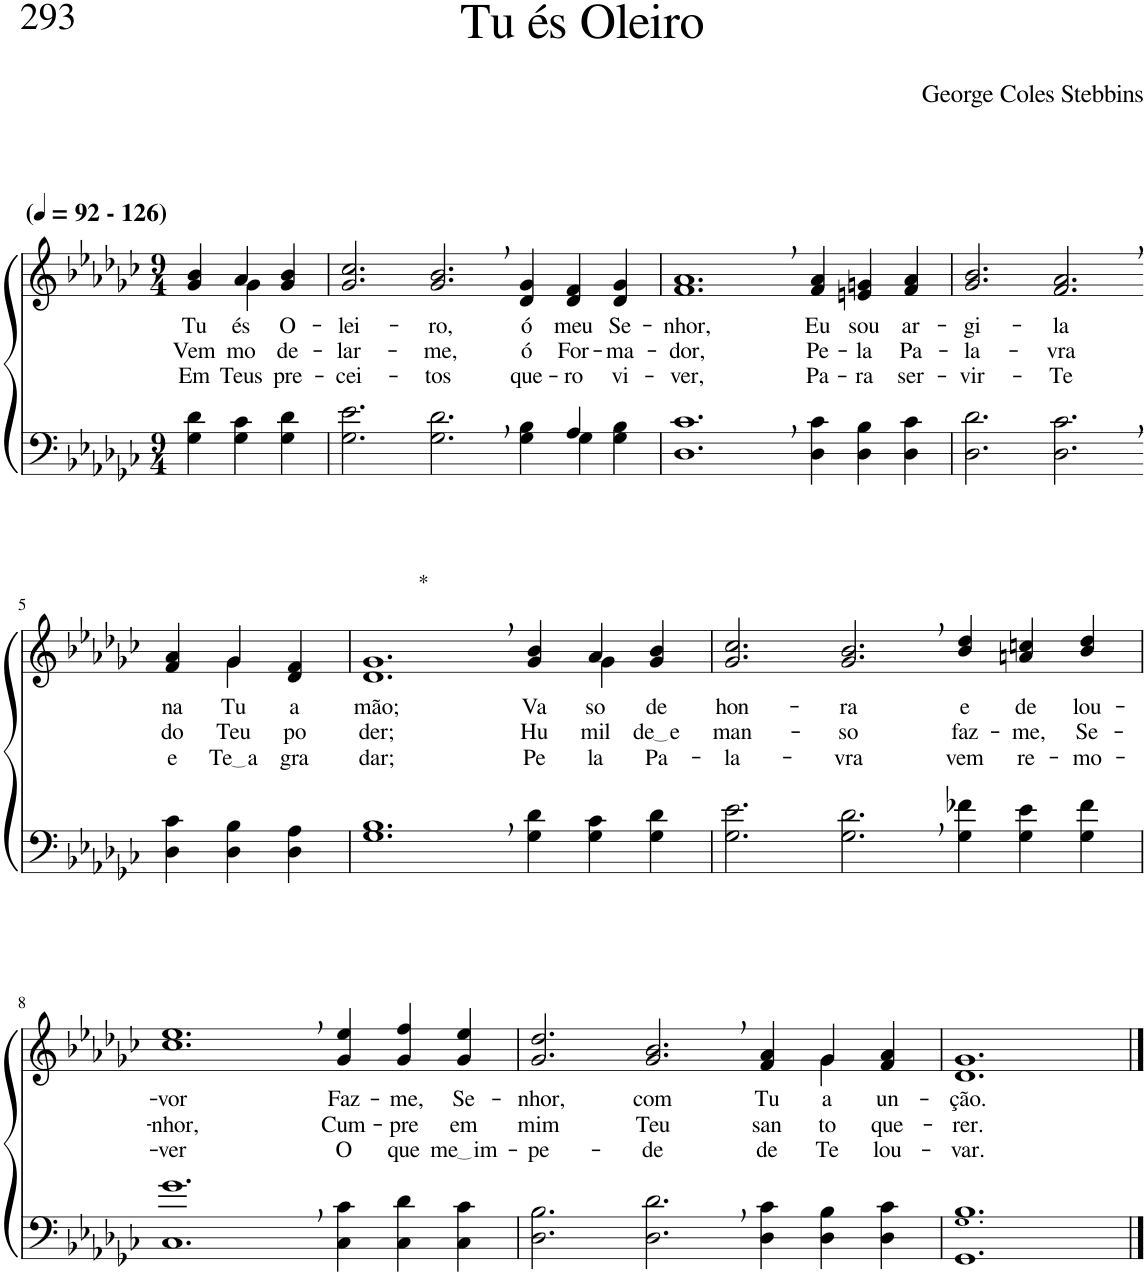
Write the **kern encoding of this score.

**kern	**kern	**text	**text	**text
*part2	*part1	*part1	*part1	*part1
*staff2	*staff1	*staff1	*staff1	*staff1
*I"Parte III e IV	*I"Parte I e II	*	*	*
*clefF4	*clefG2	*	*	*
*Trd2c3	*Trd2c3	*	*	*
*k[b-e-a-d-g-c-]	*k[b-e-a-d-g-c-]	*	*	*
*M9/4	*M9/4	*	*	*
*MM92	*MM92	*	*	*
=1	=1	=1	=1	=1
!	!LO:TX:a:B:t=(	!	!	!
!	!LO:TX:a:B:t=- 126)	!	!	!
!	!	!LO:LY:b	!LO:LY:b	!LO:LY:b
*	*^	*	*	*
4G-\ 4d-\	4g-/ 4b-/	4ryy	Tu	Vem	Em
!	!	!	!LO:LY:b	!LO:LY:b	!LO:LY:b
4G-\ 4c-\	4a-/	4g-\	és	mo-	Teus
!	!	!	!LO:LY:b	!LO:LY:b	!LO:LY:b
4G-\ 4d-\	4g-/ 4b-/	4ryy	O-	-de-	pre-
=2	=2	=2	=2	=2	=2
*^	*	*	*	*	*
!	!	!	!	!LO:LY:b	!LO:LY:b	!LO:LY:b
*	*	*v	*v	*	*	*
2.G-\ 2.e-\	1..ryy	2.g-/ 2.cc-/	-lei-	-lar-	-cei-
!	!	!	!LO:LY:b	!LO:LY:b	!LO:LY:b
2.G-\, 2.d-\,	.	2.g-/, 2.b-/,	-ro,	-me,	-tos
!	!	!	!LO:LY:b	!LO:LY:b	!LO:LY:b
4G-\ 4B-\	.	4d-/ 4g-/	ó	ó	que-
!	!	!	!LO:LY:b	!LO:LY:b	!LO:LY:b
4G-\	4A-/	4d-/ 4f/	meu	For-	-ro
!	!	!	!LO:LY:b	!LO:LY:b	!LO:LY:b
4G-\ 4B-\	4ryy	4d-/ 4g-/	Se-	-ma-	vi-
=3	=3	=3	=3	=3	=3
!	!	!	!LO:LY:b	!LO:LY:b	!LO:LY:b
*v	*v	*	*	*	*
1.D-, 1.c-,	1.f, 1.a-,	-nhor,	-dor,	-ver,
!	!	!LO:LY:b	!LO:LY:b	!LO:LY:b
4D-\ 4c-\	4f/ 4a-/	Eu	Pe-	Pa-
!	!	!LO:LY:b	!LO:LY:b	!LO:LY:b
4D-\ 4B-\	4en/ 4gn/	sou	-la	-ra
!	!	!LO:LY:b	!LO:LY:b	!LO:LY:b
4D-\ 4c-\	4f/ 4a-/	ar-	Pa-	ser-
=4	=4	=4	=4	=4
!	!	!LO:LY:b	!LO:LY:b	!LO:LY:b
2.D-\ 2.d-\	2.g-/ 2.b-/	-gi-	-la-	-vir-
!	!	!LO:LY:b	!LO:LY:b	!LO:LY:b
2.D-\, 2.c-\,	2.f/, 2.a-/,	-la	-vra	-Te
!!LO:LB:g=z
=5-	=5-	=5-	=5-	=5-
*	*^	*	*	*
!	!	!	!LO:LY:b	!LO:LY:b	!LO:LY:b
4D-\ 4c-\	4ryy	4f/ 4a-/	-na	do	e
!	!	!	!LO:LY:b	!LO:LY:b	!LO:LY:b
4D-\ 4B-\	4g-\	4g-/	Tu-	Teu	Te a
!	!	!	!LO:LY:b	!LO:LY:b	!LO:LY:b
4D-\ 4A-\	4ryy	4d-/ 4f/	a	po-	-gra-
=6	=6	=6	=6	=6	=6
!	!LO:TX:a:t=*	!	!	!	!
!	!	!	!LO:LY:b	!LO:LY:b	!LO:LY:b
1.G-, 1.B-,	1.d-, 1.g-,	1..ryy	-mão;	-der;	-dar;
!	!	!	!LO:LY:b	!LO:LY:b	!LO:LY:b
4G-\ 4d-\	4g-/ 4b-/	.	Va-	Hu-	Pe-
!	!	!	!LO:LY:b	!LO:LY:b	!LO:LY:b
4G-\ 4c-\	4a-/	4g-\	-so	mil-	-la
!	!	!	!LO:LY:b	!LO:LY:b	!LO:LY:b
4G-\ 4d-\	4g-/ 4b-/	4ryy	de	de e	-Pa-
=7	=7	=7	=7	=7	=7
!	!	!	!LO:LY:b	!LO:LY:b	!LO:LY:b
*	*v	*v	*	*	*
2.G-\ 2.e-\	2.g-/ 2.cc-/	hon-	man-	-la-
!	!	!LO:LY:b	!LO:LY:b	!LO:LY:b
2.G-\, 2.d-\,	2.g-/, 2.b-/,	-ra	-so	-vra
!	!	!LO:LY:b	!LO:LY:b	!LO:LY:b
4G-\ 4f-X\	4b-/ 4dd-/	e	faz-	vem
!	!	!LO:LY:b	!LO:LY:b	!LO:LY:b
4G-\ 4e-\	4an/ 4ccn/	de	-me,	re-
!	!	!LO:LY:b	!LO:LY:b	!LO:LY:b
4G-\ 4f-\	4b-/ 4dd-/	lou-	Se-	-mo-
!!LO:LB:g=z
=8	=8	=8	=8	=8
!	!	!LO:LY:b	!LO:LY:b	!LO:LY:b
1.C-, 1.g-,	1.cc-, 1.ee-,	-vor	-nhor,	-ver
!	!	!LO:LY:b	!LO:LY:b	!LO:LY:b
4C-\ 4c-\	4g-/ 4ee-/	Faz-	Cum-	O
!	!	!LO:LY:b	!LO:LY:b	!LO:LY:b
4C-\ 4d-\	4g-/ 4ff/	-me,	-pre	que
!	!	!LO:LY:b	!LO:LY:b	!LO:LY:b
4C-\ 4c-\	4g-/ 4ee-/	Se-	em	me im
=9	=9	=9	=9	=9
!	!	!LO:LY:b	!LO:LY:b	!LO:LY:b
*	*^	*	*	*
2.D-\ 2.B-\	2.g-/ 2.dd-/	1..ryy	-nhor,	mim	-pe-
!	!	!	!LO:LY:b	!LO:LY:b	!LO:LY:b
2.D-\, 2.d-\,	2.g-/, 2.b-/,	.	com	Teu	-de
!	!	!	!LO:LY:b	!LO:LY:b	!LO:LY:b
4D-\ 4c-\	4f/ 4a-/	.	Tu-	san-	de
!	!	!	!LO:LY:b	!LO:LY:b	!LO:LY:b
4D-\ 4B-\	4g-/	4g-\	a	-to	Te
!	!	!	!LO:LY:b	!LO:LY:b	!LO:LY:b
4D-\ 4c-\	4f/ 4a-/	4ryy	un-	que-	lou-
=10	=10	=10	=10	=10	=10
!	!	!	!LO:LY:b	!LO:LY:b	!LO:LY:b
*	*v	*v	*	*	*
1.GG- 1.G-! 1.B-	1.d- 1.g-	-ção.	-rer.	-var.
==	==	==	==	==
*-	*-	*-	*-	*-
